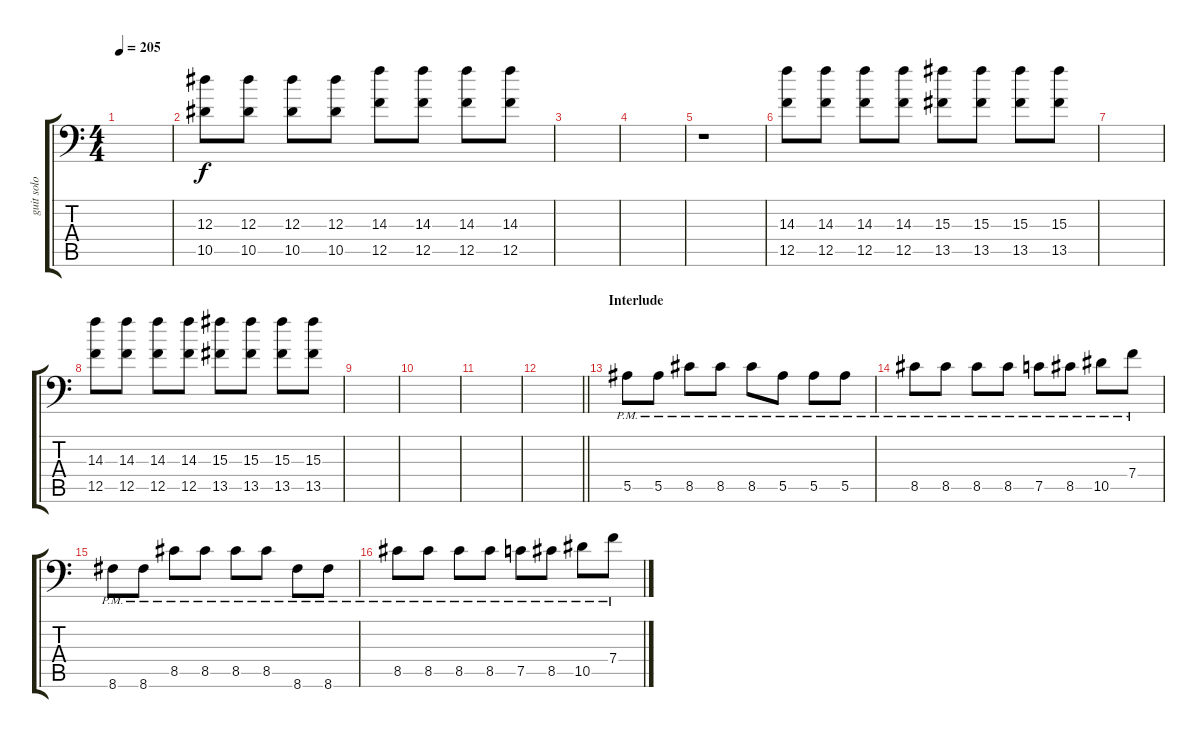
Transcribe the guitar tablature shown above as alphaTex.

\track ("guit solo" "guit solo") {instrument overdrivenguitar}
\staff {score tabs}
\tuning (C4 G3 Eb3 Bb2 F2 Bb1) {hide}
\ts (4 4)
\tempo 205
\clef f4
\ks c
|
(12.3 10.5).8 (12.3 10.5).8 (12.3 10.5).8 (12.3 10.5).8 (14.3 12.5).8 (14.3 12.5).8 (14.3 12.5).8 (14.3 12.5).8 |
|
|
r.1 |
(14.3 12.5).8 (14.3 12.5).8 (14.3 12.5).8 (14.3 12.5).8 (15.3 13.5).8 (15.3 13.5).8 (15.3 13.5).8 (15.3 13.5).8 |
|
(14.3 12.5).8 (14.3 12.5).8 (14.3 12.5).8 (14.3 12.5).8 (15.3 13.5).8 (15.3 13.5).8 (15.3 13.5).8 (15.3 13.5).8 |
|
|
|
\barLineRight lightlight
|
\section ("" "Interlude")
5.5{pm}.8 5.5{pm}.8 8.5{pm}.8 8.5{pm}.8 8.5{pm}.8 5.5{pm}.8 5.5{pm}.8 5.5{pm}.8 |
8.5{pm}.8 8.5{pm}.8 8.5{pm}.8 8.5{pm}.8 7.5{pm}.8 8.5{pm}.8 10.5{pm}.8 7.4{pm}.8 |
8.6{pm}.8 8.6{pm}.8 8.5{pm}.8 8.5{pm}.8 8.5{pm}.8 8.5{pm}.8 8.6{pm}.8 8.6{pm}.8 |
8.5{pm}.8 8.5{pm}.8 8.5{pm}.8 8.5{pm}.8 7.5{pm}.8 8.5{pm}.8 10.5{pm}.8 7.4{pm}.8
